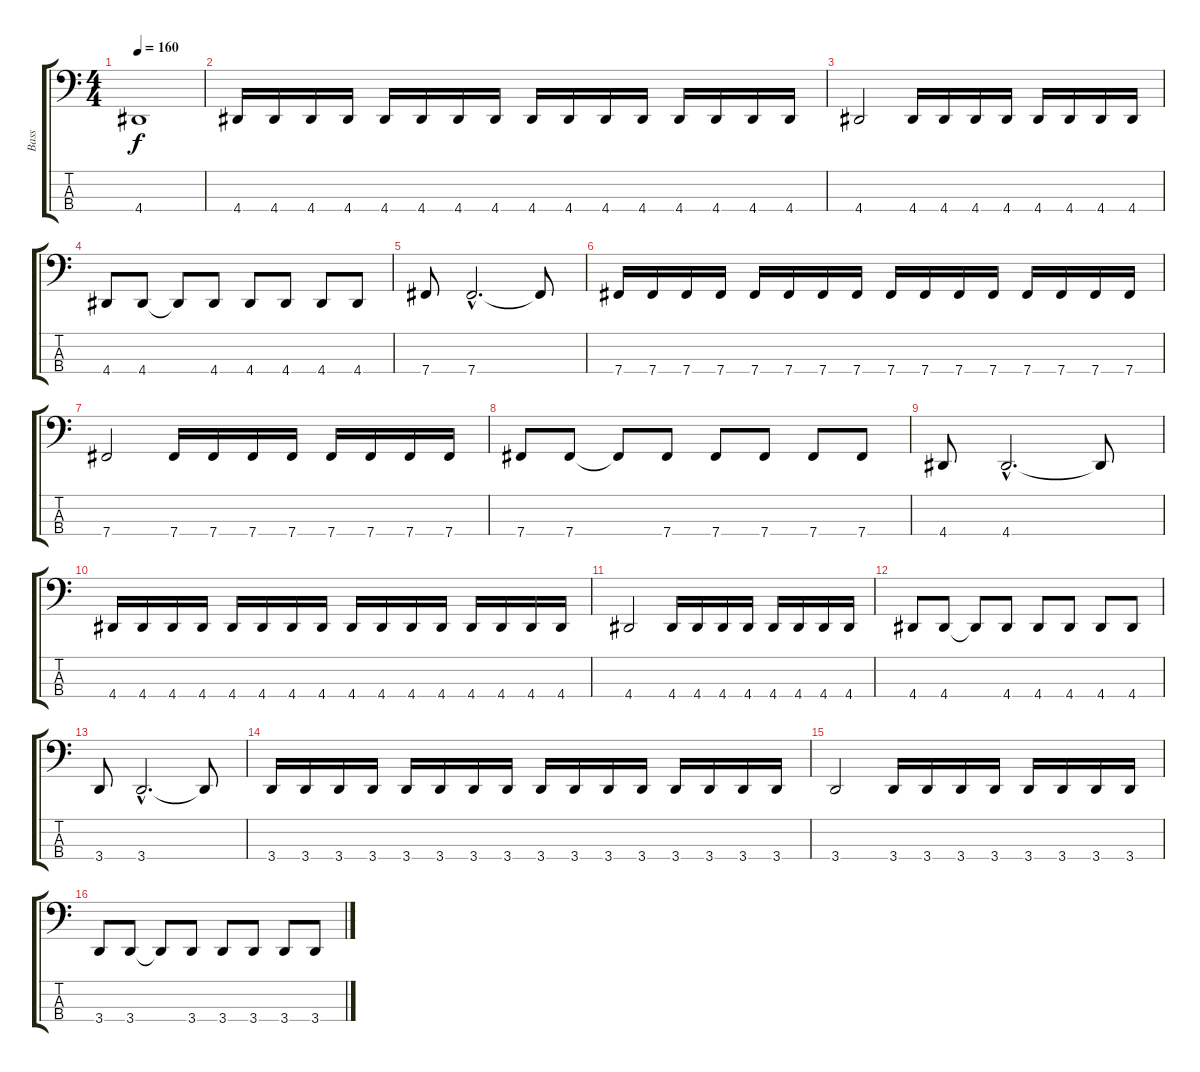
\track ("Bass" "Bass") {instrument electricbassfinger}
\staff {score tabs}
\tuning (D2 A1 E1 B0) {hide}
\ts (4 4)
\tempo 160
\clef f4
\ks c
4.4.1{dy f} |
4.4.16 4.4.16 4.4.16 4.4.16 4.4.16 4.4.16 4.4.16 4.4.16 4.4.16 4.4.16 4.4.16 4.4.16 4.4.16 4.4.16 4.4.16 4.4.16 |
4.4.2 4.4.16 4.4.16 4.4.16 4.4.16 4.4.16 4.4.16 4.4.16 4.4.16 |
4.4.8 4.4.8 4.4{t}.8 4.4.8 4.4.8 4.4.8 4.4.8 4.4.8 |
7.4.8 7.4{hac}.2{d} 7.4{t}.8 |
7.4.16 7.4.16 7.4.16 7.4.16 7.4.16 7.4.16 7.4.16 7.4.16 7.4.16 7.4.16 7.4.16 7.4.16 7.4.16 7.4.16 7.4.16 7.4.16 |
7.4.2 7.4.16 7.4.16 7.4.16 7.4.16 7.4.16 7.4.16 7.4.16 7.4.16 |
7.4.8 7.4.8 7.4{t}.8 7.4.8 7.4.8 7.4.8 7.4.8 7.4.8 |
4.4.8 4.4{hac}.2{d} 4.4{t}.8 |
4.4.16 4.4.16 4.4.16 4.4.16 4.4.16 4.4.16 4.4.16 4.4.16 4.4.16 4.4.16 4.4.16 4.4.16 4.4.16 4.4.16 4.4.16 4.4.16 |
4.4.2 4.4.16 4.4.16 4.4.16 4.4.16 4.4.16 4.4.16 4.4.16 4.4.16 |
4.4.8 4.4.8 4.4{t}.8 4.4.8 4.4.8 4.4.8 4.4.8 4.4.8 |
3.4.8 3.4{hac}.2{d} 3.4{t}.8 |
3.4.16 3.4.16 3.4.16 3.4.16 3.4.16 3.4.16 3.4.16 3.4.16 3.4.16 3.4.16 3.4.16 3.4.16 3.4.16 3.4.16 3.4.16 3.4.16 |
3.4.2 3.4.16 3.4.16 3.4.16 3.4.16 3.4.16 3.4.16 3.4.16 3.4.16 |
3.4.8 3.4.8 3.4{t}.8 3.4.8 3.4.8 3.4.8 3.4.8 3.4.8
